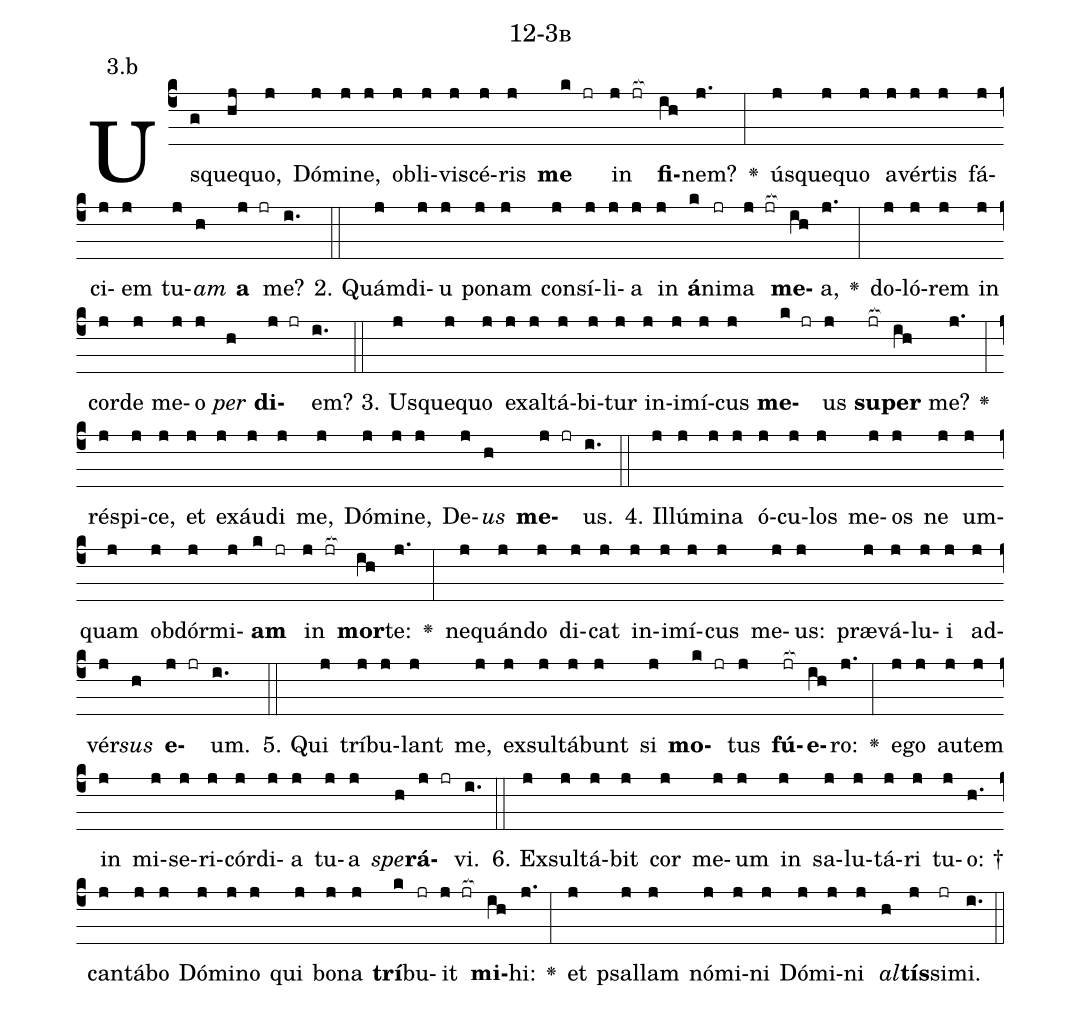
name: 12-3b;
annotation: 3.b;
%%
(c4)Us(g)que(hj)quo,(j) Dó(j)mi(j)ne,(j) ob(j)li(j)vi(j)scé(j)ris(j) <b>me</b>(k jr) in(j jr[ocb:1{]) <b>fi</b>(ih[ocb:0}])nem?(j.) <v>\greheightstar</v>(:) ús(j)que(j)quo(j) a(j)vér(j)tis(j) fá(j)ci(j)em(j) tu(j)<i>am</i>(h) <b>a</b>(j jr) me?(i.) (::)
2. Quám(j)di(j)u(j) po(j)nam(j) con(j)sí(j)li(j)a(j) in(j) <b>á</b>(k)ni(jr)ma(j jr[ocb:1{]) <b>me</b>(ih[ocb:0}])a,(j.) <v>\greheightstar</v>(:) do(j)ló(j)rem(j) in(j) cor(j)de(j) me(j)o(j) <i>per</i>(h) <b>di</b>(j jr)em?(i.) (::)
3. Us(j)que(j)quo(j) ex(j)al(j)tá(j)bi(j)tur(j) in(j)i(j)mí(j)cus(j) <b>me</b>(k jr)us(j) <b>su</b>(jr[ocb:1{])<b>per</b>(ih[ocb:0}]) me?(j.) <v>\greheightstar</v>(:) ré(j)spi(j)ce,(j) et(j) ex(j)áu(j)di(j) me,(j) Dó(j)mi(j)ne,(j) De(j)<i>us</i>(h) <b>me</b>(j jr)us.(i.) (::)
4. Il(j)lú(j)mi(j)na(j) ó(j)cu(j)los(j) me(j)os(j) ne(j) um(j)quam(j) ob(j)dór(j)mi(j)<b>am</b>(k jr) in(j jr[ocb:1{]) <b>mor</b>(ih[ocb:0}])te:(j.) <v>\greheightstar</v>(:) ne(j)quán(j)do(j) di(j)cat(j) in(j)i(j)mí(j)cus(j) me(j)us:(j) præ(j)vá(j)lu(j)i(j) ad(j)vér(j)<i>sus</i>(h) <b>e</b>(j jr)um.(i.) (::)
5. Qui(j) trí(j)bu(j)lant(j) me,(j) ex(j)sul(j)tá(j)bunt(j) si(j) <b>mo</b>(k jr)tus(j) <b>fú</b>(jr[ocb:1{])<b>e</b>(ih[ocb:0}])ro:(j.) <v>\greheightstar</v>(:) e(j)go(j) au(j)tem(j) in(j) mi(j)se(j)ri(j)cór(j)di(j)a(j) tu(j)a(j) <i>spe</i>(h)<b>rá</b>(j jr)vi.(i.) (::)
6. Ex(j)sul(j)tá(j)bit(j) cor(j) me(j)um(j) in(j) sa(j)lu(j)tá(j)ri(j) tu(j)o: †(h.) can(j)tá(j)bo(j) Dó(j)mi(j)no(j) qui(j) bo(j)na(j) <b>trí</b>(k)bu(jr)it(j jr[ocb:1{]) <b>mi</b>(ih[ocb:0}])hi:(j.) <v>\greheightstar</v>(:) et(j) psal(j)lam(j) nó(j)mi(j)ni(j) Dó(j)mi(j)ni(j) <i>al</i>(h)<b>tís</b>(j)si(jr)mi.(i.) (::)
